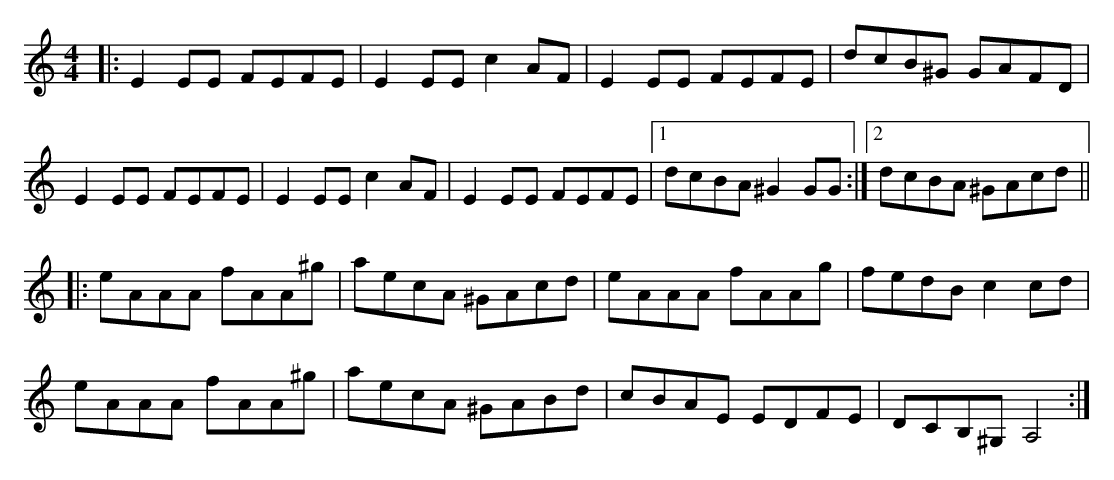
X:1
M:4/4
K:Amin
|:E2EE FEFE|E2EE c2AF|E2EE FEFE|dcB^G GAFD|
E2EE FEFE|E2EE c2AF|E2EE FEFE|1 dcBA ^G2GG:|2 dcBA ^GAcd||
|:eAAA fAA^g|aecA ^GAcd|eAAA fAAg|fedB c2cd|
eAAA fAA^g|aecA ^GABd|cBAE EDFE|DCB,^G, A,4:|
